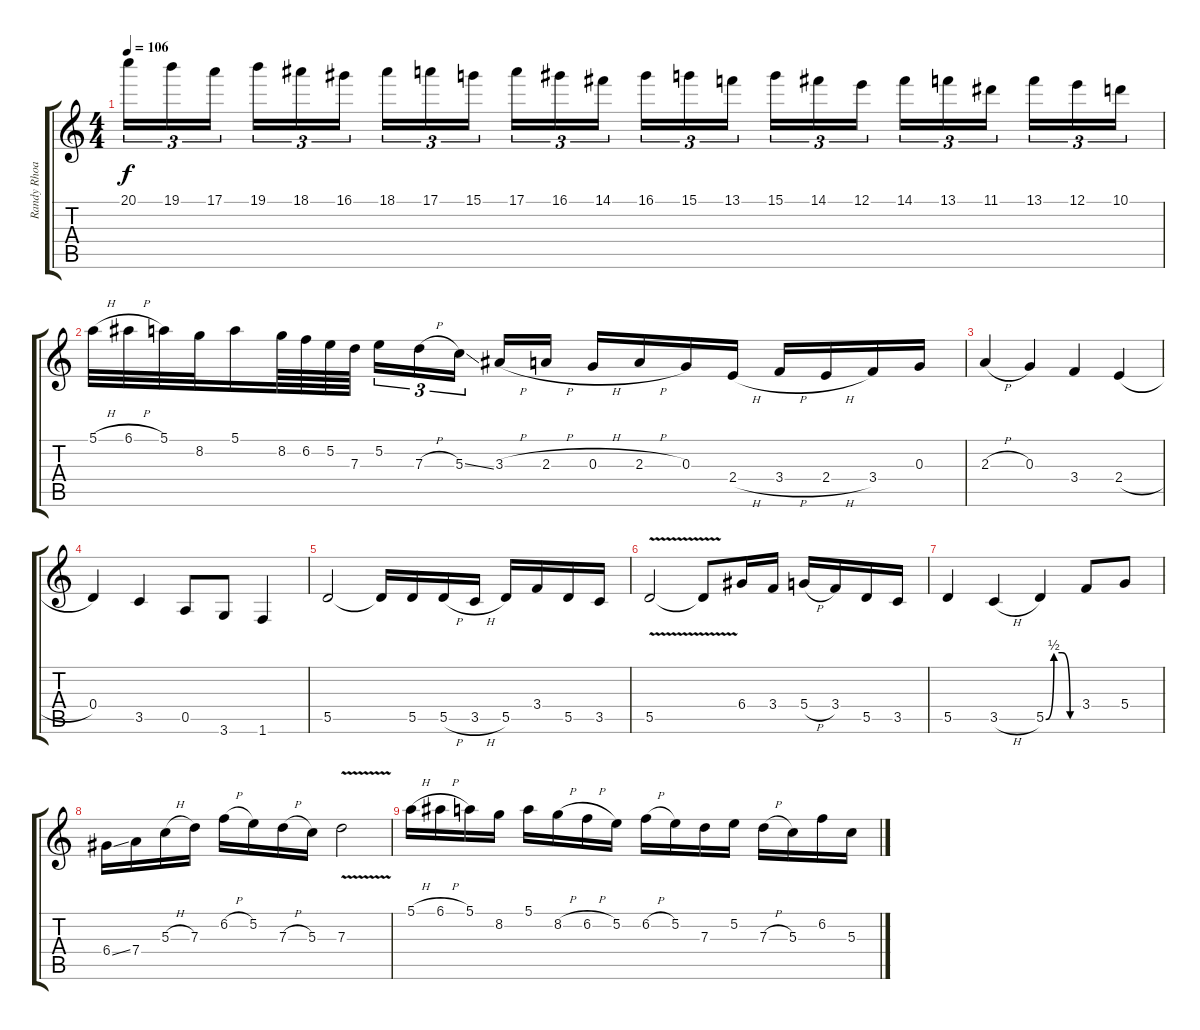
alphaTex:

\track ("Randy Rhoads (Solo)" "Randy Rhoa") {instrument distortionguitar}
\staff {score tabs}
\tuning (E4 B3 G3 D3 A2 E2) {hide}
\ts (4 4)
\tempo 106
\clef g2
\ks c
20.1.16{tu (3 2) dy f} 19.1.16{tu (3 2)} 17.1.16{tu (3 2)} 19.1.16{tu (3 2)} 18.1.16{tu (3 2)} 16.1.16{tu (3 2)} 18.1.16{tu (3 2)} 17.1.16{tu (3 2)} 15.1.16{tu (3 2)} 17.1.16{tu (3 2)} 16.1.16{tu (3 2)} 14.1.16{tu (3 2)} 16.1.16{tu (3 2)} 15.1.16{tu (3 2)} 13.1.16{tu (3 2)} 15.1.16{tu (3 2)} 14.1.16{tu (3 2)} 12.1.16{tu (3 2)} 14.1.16{tu (3 2)} 13.1.16{tu (3 2)} 11.1.16{tu (3 2)} 13.1.16{tu (3 2)} 12.1.16{tu (3 2)} 10.1.16{tu (3 2)} |
5.1{h}.32 6.1{h}.32 5.1.32 8.2.32 5.1.16 8.2.64 6.2.64 5.2.64 7.3.64 5.2.16{tu (3 2)} 7.3{h}.16{tu (3 2)} 5.3{ss}.16{tu (3 2)} 3.3{h}.16 2.3{h}.16 0.3{h}.16 2.3{h}.16 0.3.16 2.4{h}.16 3.4{h}.16 2.4{h}.16 3.4.16 0.3.16 |
2.3{h}.4 0.3.4 3.4.4 2.4{h}.4 |
0.4.4 3.5.4 0.5.8 3.6.8 1.6.4 |
5.5.2{volume 9} 5.5{t}.16 5.5.16 5.5{h}.16 3.5{h}.16 5.5.16 3.4.16 5.5.16 3.5.16 |
5.5{v}.2{volume 5} 5.5{t}.8 6.4.16 3.4.16 5.4{h}.16 3.4.16 5.5.16 3.5.16 |
5.5.4 3.5{h}.4 5.5{be (custom 0 0 15 2 30 2 45 0 60 0)}.4 3.4.8 5.4.8 |
6.4{ss}.16{volume 0} 7.4.16 5.3{h}.16 7.3.16 6.2{h}.16 5.2.16 7.3{h}.16 5.3.16 7.3{v}.2 |
5.1{h}.16 6.1{h}.16 5.1.16 8.2.16 5.1.16 8.2{h}.16 6.2{h}.16 5.2.16 6.2{h}.16 5.2.16 7.3.16 5.2.16 7.3{h}.16 5.3.16 6.2.16 5.3.16
